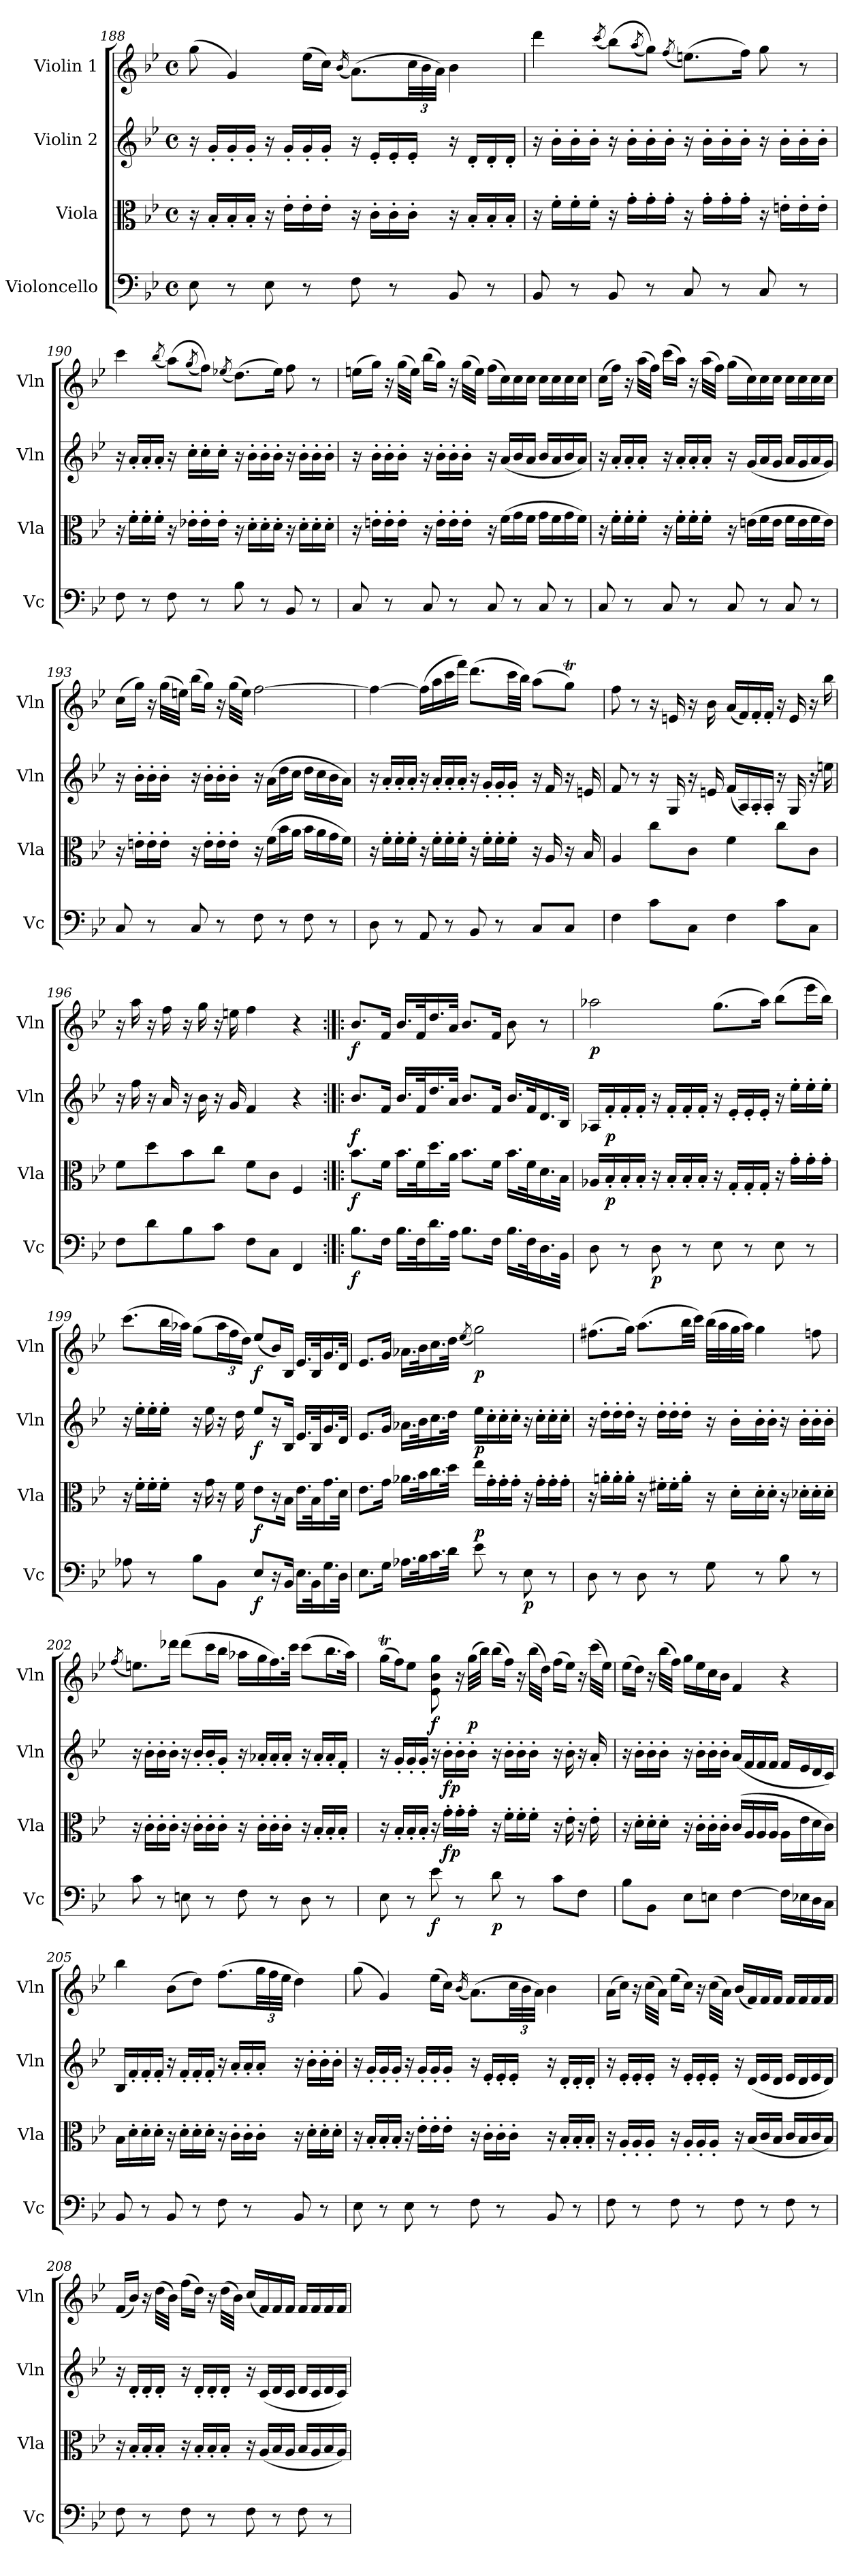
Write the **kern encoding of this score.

**kern	**dynam	**kern	**dynam	**kern	**dynam	**kern	**dynam
*part4	*part4	*part3	*part3	*part2	*part2	*part1	*part1
*staff4	*staff4	*staff3	*staff3	*staff2	*staff2	*staff1	*staff1
*I"Violoncello	*	*I"Viola	*	*I"Violin 2	*	*I"Violin 1	*
*I'Vc	*	*I'Vla	*	*I'Vln	*	*I'Vln	*
*clefF4	*	*clefC3	*	*clefG2	*	*clefG2	*
*k[b-e-]	*	*k[b-e-]	*	*k[b-e-]	*	*k[b-e-]	*
*M4/4	*	*M4/4	*	*M4/4	*	*M4/4	*
*met(c)	*	*met(c)	*	*met(c)	*	*met(c)	*
=188	=188	=188	=188	=188	=188	=188	=188
8E-\	.	16r	.	16r	.	(>8gg\	.
.	.	16B-'/LL	.	16g'/LL	.	.	.
8r	.	16B-'/	.	16g'/	.	4g/)	.
.	.	16B-'/JJ	.	16g'/JJ	.	.	.
8E-\	.	16r	.	16r	.	.	.
.	.	16e-'\LL	.	16g'/LL	.	.	.
8r	.	16e-'\	.	16g'/	.	(>16ee-\LL	.
.	.	16e-'\JJ	.	16g'/JJ	.	16cc\JJ)	.
.	.	.	.	.	.	(<16qb-/	.
8F\	.	16r	.	16r	.	(>8.a\L)	.
.	.	16c'\LL	.	16e-'/LL	.	.	.
8r	.	16c'\	.	16e-'/	.	.	.
*	*	*	*	*	*	*Xbrackettup	*
.	.	16c'\JJ	.	16e-'/JJ	.	48cc\LL	.
.	.	.	.	.	.	48b-\	.
.	.	.	.	.	.	48a\JJJ)	.
8BB-/	.	16r	.	16r	.	4b-\	.
.	.	16B-'/LL	.	16d'/LL	.	.	.
8r	.	16B-'/	.	16d'/	.	.	.
.	.	16B-'/JJ	.	16d'/JJ	.	.	.
!!LO:LB:g=z
=189	=189	=189	=189	=189	=189	=189	=189
8BB-/	.	16r	.	16r	.	4ddd\	.
.	.	16f'\LL	.	16b-'\LL	.	.	.
8r	.	16f'\	.	16b-'\	.	.	.
.	.	16f'\JJ	.	16b-'\JJ	.	.	.
.	.	.	.	.	.	(<8qccc/	.
8BB-/	.	16r	.	16r	.	(>8bb-\L)	.
.	.	16g'\LL	.	16b-'\LL	.	.	.
.	.	.	.	.	.	(<8qaa/	.
8r	.	16g'\	.	16b-'\	.	8gg\J))	.
.	.	16g'\JJ	.	16b-'\JJ	.	.	.
.	.	.	.	.	.	(<8qff/	.
8C/	.	16r	.	16r	.	(>8.een\L)	.
.	.	16g'\LL	.	16b-'\LL	.	.	.
8r	.	16g'\	.	16b-'\	.	.	.
.	.	16g'\JJ	.	16b-'\JJ	.	16ff\Jk)	.
8C/	.	16r	.	16r	.	8gg\	.
.	.	16en'\LL	.	16b-'\LL	.	.	.
8r	.	16e'\	.	16b-'\	.	8r	.
.	.	16e'\JJ	.	16b-'\JJ	.	.	.
=190	=190	=190	=190	=190	=190	=190	=190
8F\	.	16r	.	16r	.	4ccc\	.
.	.	16f'\LL	.	16a'/LL	.	.	.
8r	.	16f'\	.	16a'/	.	.	.
.	.	16f'\JJ	.	16a'/JJ	.	.	.
.	.	.	.	.	.	(<8qbb-/	.
8F\	.	16r	.	16r	.	(>8aa\L)	.
.	.	16e-X'\LL	.	16cc'\LL	.	.	.
.	.	.	.	.	.	(<8qgg/	.
8r	.	16e-'\	.	16cc'\	.	8ff\J))	.
.	.	16e-'\JJ	.	16cc'\JJ	.	.	.
.	.	.	.	.	.	(<8qee-X/	.
8B-\	.	16r	.	16r	.	(>8.dd\L)	.
.	.	16d'\LL	.	16b-'\LL	.	.	.
8r	.	16d'\	.	16b-'\	.	.	.
.	.	16d'\JJ	.	16b-'\JJ	.	16ee-\Jk)	.
8BB-/	.	16r	.	16r	.	8ff\	.
.	.	16d'\LL	.	16b-'\LL	.	.	.
8r	.	16d'\	.	16b-'\	.	8r	.
.	.	16d'\JJ	.	16b-'\JJ	.	.	.
=191	=191	=191	=191	=191	=191	=191	=191
8C/	.	16r	.	16r	.	(>16een\LL	.
.	.	16en'\LL	.	16b-'\LL	.	16gg\JJ)	.
8r	.	16e'\	.	16b-'\	.	16r	.
.	.	16e'\JJ	.	16b-'\JJ	.	(>32gg\LLL	.
.	.	.	.	.	.	32ee\JJJ)	.
8C/	.	16r	.	16r	.	(>16bb-\LL	.
.	.	16e'\LL	.	16b-'\LL	.	16gg\JJ)	.
8r	.	16e'\	.	16b-'\	.	16r	.
.	.	16e'\JJ	.	16b-'\JJ	.	(>32gg\LLL	.
.	.	.	.	.	.	32ee\JJJ)	.
8C/	.	16r	.	16r	.	(>16ff\LL	.
.	.	(>16f\LL	.	(<16a/LL	.	16cc\)	.
8r	.	16g\	.	16b-/	.	16cc\	.
.	.	16f\JJ	.	16a/JJ	.	16cc\JJ	.
8C/	.	16g\LL	.	16b-/LL	.	16cc\LL	.
.	.	16f\	.	16a/	.	16cc\	.
8r	.	16g\	.	16b-/	.	16cc\	.
.	.	16f\JJ)	.	16a/JJ)	.	16cc\JJ	.
!!LO:LB:g=z
=192	=192	=192	=192	=192	=192	=192	=192
8C/	.	16r	.	16r	.	(>16cc\LL	.
.	.	16f'\LL	.	16a'/LL	.	16ff\JJ)	.
8r	.	16f'\	.	16a'/	.	16r	.
.	.	16f'\JJ	.	16a'/JJ	.	(>32aa\LLL	.
.	.	.	.	.	.	32ff\JJJ)	.
8C/	.	16r	.	16r	.	(>16ccc\LL	.
.	.	16f'\LL	.	16a'/LL	.	16aa\JJ)	.
8r	.	16f'\	.	16a'/	.	16r	.
.	.	16f'\JJ	.	16a'/JJ	.	(>32aa\LLL	.
.	.	.	.	.	.	32ff\JJJ)	.
8C/	.	16r	.	16r	.	(>16gg\LL	.
.	.	(>16en\LL	.	(<16g/LL	.	16cc\)	.
8r	.	16f\	.	16a/	.	16cc\	.
.	.	16e\JJ	.	16g/JJ	.	16cc\JJ	.
8C/	.	16f\LL	.	16a/LL	.	16cc\LL	.
.	.	16e\	.	16g/	.	16cc\	.
8r	.	16f\	.	16a/	.	16cc\	.
.	.	16e\JJ)	.	16g/JJ)	.	16cc\JJ	.
=193	=193	=193	=193	=193	=193	=193	=193
8C/	.	16r	.	16r	.	(>16cc\LL	.
.	.	16en'\LL	.	16b-'\LL	.	16gg\JJ)	.
8r	.	16e'\	.	16b-'\	.	16r	.
.	.	16e'\JJ	.	16b-'\JJ	.	(>32gg\LLL	.
.	.	.	.	.	.	32een\JJJ)	.
8C/	.	16r	.	16r	.	(>16bb-\LL	.
.	.	16e'\LL	.	16b-'\LL	.	16gg\JJ)	.
8r	.	16e'\	.	16b-'\	.	16r	.
.	.	16e'\JJ	.	16b-'\JJ	.	(>32gg\LLL	.
.	.	.	.	.	.	32ee\JJJ)	.
8F\	.	16r	.	16r	.	[2ff\	.
.	.	(>16f\LL	.	(>16a\LL	.	.	.
8r	.	16b-\	.	16dd\	.	.	.
.	.	16a\JJ	.	16cc\JJ	.	.	.
8F\	.	16b-\LL	.	16dd\LL	.	.	.
.	.	16a\	.	16cc\	.	.	.
8r	.	16g\	.	16b-\	.	.	.
.	.	16f\JJ)	.	16a\JJ)	.	.	.
=194	=194	=194	=194	=194	=194	=194	=194
*	*	*	*	*	*	*^	*
8D\	.	16r	.	16r	.	4ff\_	4eeen\yy	.
.	.	16f'\LL	.	16a'/LL	.	.	.	.
8r	.	16f'\	.	16a'/	.	.	.	.
.	.	16f'\JJ	.	16a'/JJ	.	.	.	.
8AA/	.	16r	.	16r	.	(>16ff\LL]	4ryy	.
.	.	16f'\LL	.	16a'/LL	.	16aa\	.	.
8r	.	16f'\	.	16a'/	.	16ccc\	.	.
.	.	16f'\JJ	.	16a'/JJ	.	16fff\JJ)	.	.
8BB-/	.	16r	.	16r	.	(>8.ddd\L	16ryy	.
.	.	16f'\LL	.	16g'/LL	.	.	16ryy	.
8r	.	16f'\	.	16g'/	.	.	8ryy	.
.	.	16f'\JJ	.	16g'/JJ	.	32ccc\LL	.	.
.	.	.	.	.	.	32bb-\JJJ)	.	.
8C/L	.	16r	.	16r	.	(>8aa\L	4ryy	.
.	.	16A/	.	16f/	.	.	.	.
8C/J	.	16r	.	16r	.	8ggT\J)	.	.
.	.	16B-/	.	16en/	.	.	.	.
*	*	*	*	*	*	*v	*v	*
!!LO:LB:g=z
=195	=195	=195	=195	=195	=195	=195	=195
4F\	.	4A/	.	8f/	.	8ff\	.
.	.	.	.	8r	.	8r	.
8c\L	.	8cc\L	.	16r	.	16r	.
.	.	.	.	16G/	.	16en/	.
8C\J	.	8c\J	.	16r	.	16r	.
.	.	.	.	16en/	.	16b-\	.
4F\	.	4f\	.	(<16f/LL	.	(<16a/LL	.
.	.	.	.	16A/)	.	16f/)	.
.	.	.	.	16A'/	.	16f'/	.
.	.	.	.	16A'/JJ	.	16f'/JJ	.
8c\L	.	8cc\L	.	16r	.	16r	.
.	.	.	.	16G/	.	16e/	.
8C\J	.	8c\J	.	16r	.	16r	.
.	.	.	.	16een\	.	16bb-\	.
=196	=196	=196	=196	=196	=196	=196	=196
8F\L	.	8f\L	.	16r	.	16r	.
.	.	.	.	16ff\	.	16aa\	.
8d\	.	8dd\	.	16r	.	16r	.
.	.	.	.	16a/	.	16ff\	.
8B-\	.	8b-\	.	16r	.	16r	.
.	.	.	.	16b-\	.	16gg\	.
8c\J	.	8cc\J	.	16r	.	16r	.
.	.	.	.	16g/	.	16een\	.
8F\L	.	8f\L	.	4f/	.	4ff\	.
8C\J	.	8c\J	.	.	.	.	.
4FF/	.	4F/	.	4r	.	4r	.
=197:|!|:	=197:|!|:	=197:|!|:	=197:|!|:	=197:|!|:	=197:|!|:	=197:|!|:	=197:|!|:
!	!LO:DY:b	!	!LO:DY:b	!	!LO:DY:b	!	!LO:DY:b
8.B-\L	f	8.b-\L	f	8.b-/L	f	8.b-/L	f
16F\Jk	.	16f\Jk	.	16f/Jk	.	16f/Jk	.
16.B-\LL	.	16.b-\LL	.	16.b-/LL	.	16.b-/LL	.
32F\K	.	32f\K	.	32f/K	.	32f/K	.
16.d\	.	16.dd\	.	16.dd/	.	16.dd/	.
32A\JJk	.	32a\JJk	.	32a/JJk	.	32a/JJk	.
8.B-\L	.	8.b-\L	.	8.b-/L	.	8.b-/L	.
16F\Jk	.	16f\Jk	.	16f/Jk	.	16f/Jk	.
16.B-\LL	.	16.b-\LL	.	16.b-/LL	.	8b-\	.
32F\K	.	32f\K	.	32f/K	.	.	.
16.D\	.	16.d\	.	16.d/	.	8r	.
32BB-\JJk	.	32B-\JJk	.	32B-/JJk	.	.	.
!!LO:LB:g=z
=198	=198	=198	=198	=198	=198	=198	=198
!	!	!	!	!	!	!	!LO:DY:b
8D\	.	16A-X/LL	.	16A-X/LL	.	2aa-X\	p
!	!	!	!LO:DY:b	!	!LO:DY:b	!	!
.	.	16B-'/	p	16f'/	p	.	.
8r	.	16B-'/	.	16f'/	.	.	.
.	.	16B-'/JJ	.	16f'/JJ	.	.	.
!	!LO:DY:b	!	!	!	!	!	!
8D\	p	16r	.	16r	.	.	.
.	.	16B-'/LL	.	16f'/LL	.	.	.
8r	.	16B-'/	.	16f'/	.	.	.
.	.	16B-'/JJ	.	16f'/JJ	.	.	.
8E-\	.	16r	.	16r	.	(>8.gg\L	.
.	.	16G'/LL	.	16e-'/LL	.	.	.
8r	.	16G'/	.	16e-'/	.	.	.
.	.	16G'/JJ	.	16e-'/JJ	.	16aa-\Jk)	.
8E-\	.	16r	.	16r	.	(>8bb-\L	.
.	.	16g'\LL	.	16ee-'\LL	.	.	.
8r	.	16g'\	.	16ee-'\	.	16eee-\L	.
.	.	16g'\JJ	.	16ee-'\JJ	.	16bb-\JJ)	.
=199	=199	=199	=199	=199	=199	=199	=199
8A-X\	.	16r	.	16r	.	(>8.ccc\L	.
.	.	16f'\LL	.	16ee-'\LL	.	.	.
8r	.	16f'\	.	16ee-'\	.	.	.
.	.	16f'\JJ	.	16ee-'\JJ	.	32bb-\LL	.
.	.	.	.	.	.	32aa-X\JJJ)	.
8B-\L	.	16r	.	16r	.	(>8gg\L	.
.	.	16g\	.	16ee-\	.	.	.
8BB-\J	.	16r	.	16r	.	24aa-\L	.
.	.	.	.	.	.	24ff\	.
.	.	16f\	.	16dd\	.	.	.
.	.	.	.	.	.	24dd\JJ)	.
!	!LO:DY:b	!	!LO:DY:b	!	!LO:DY:b	!	!LO:DY:b
8E-/L	f	8e-\L	f	8ee-/L	f	(<8ee-/L	f
16r	.	16r	.	16r	.	16b-/L)	.
16BB-/Jk	.	16B-\Jk	.	16B-/Jk	.	16B-/JJ	.
16.E-\LL	.	16.e-\LL	.	16.e-/LL	.	16.e-/LL	.
32BB-\K	.	32B-\K	.	32B-/K	.	32B-/K	.
16.G\	.	16.g\	.	16.g/	.	16.g/	.
32D\JJk	.	32d\JJk	.	32d/JJk	.	32d/JJk	.
=200	=200	=200	=200	=200	=200	=200	=200
8.E-\L	.	8.e-\L	.	8.e-/L	.	8.e-/L	.
16G\Jk	.	16g\Jk	.	16g/Jk	.	16g/Jk	.
16.A-X\LL	.	16.a-X\LL	.	16.a-X\LL	.	16.a-X\LL	.
32B-\K	.	32b-\K	.	32b-\K	.	32b-\K	.
16.c\	.	16.cc\	.	16.cc\	.	16.cc\	.
32d\JJk	.	32dd\JJk	.	32dd\JJk	.	32dd\JJk	.
.	.	.	.	.	.	(<8qee-/	.
!	!	!	!LO:DY:b	!	!LO:DY:b	!	!LO:DY:b
8e-\	.	16ee-\LL	p	16ee-\LL	p	2gg\)	p
.	.	16g'\	.	16cc'\	.	.	.
8r	.	16g'\	.	16cc'\	.	.	.
.	.	16g'\JJ	.	16cc'\JJ	.	.	.
!	!LO:DY:b	!	!	!	!	!	!
8E-\	p	16r	.	16r	.	.	.
.	.	16g'\LL	.	16cc'\LL	.	.	.
8r	.	16g'\	.	16cc'\	.	.	.
.	.	16g'\JJ	.	16cc'\JJ	.	.	.
!!LO:PB:g=z
=201	=201	=201	=201	=201	=201	=201	=201
8D\	.	16r	.	16r	.	(>8.ff#X\L	.
.	.	16an'\LL	.	16dd'\LL	.	.	.
8r	.	16a'\	.	16dd'\	.	.	.
.	.	16a'\JJ	.	16dd'\JJ	.	16gg\Jk)	.
8D\	.	16r	.	16r	.	(>8.aa\L	.
.	.	16f#X'\LL	.	16dd'\LL	.	.	.
8r	.	16f#'\	.	16dd'\	.	.	.
.	.	16a'\JJ	.	16dd'\JJ	.	32bb-\LL	.
.	.	.	.	.	.	32ccc\JJJ)	.
8G\	.	16r	.	16r	.	(>32bb-\LLL	.
.	.	.	.	.	.	32aa\	.
.	.	16d'\LL	.	16b-'\LL	.	32gg\	.
.	.	.	.	.	.	32aa\JJJ)	.
8r	.	16d'\	.	16b-'\	.	4gg\	.
.	.	16d'\JJ	.	16b-'\JJ	.	.	.
8B-\	.	16r	.	16r	.	.	.
.	.	16d-X'\LL	.	16b-'\LL	.	.	.
8r	.	16d-'\	.	16b-'\	.	8ffn\	.
.	.	16d-'\JJ	.	16b-'\JJ	.	.	.
=202	=202	=202	=202	=202	=202	=202	=202
.	.	.	.	.	.	(<8qff/	.
8c\	.	16r	.	16r	.	8.een\L)	.
.	.	16c'\LL	.	16b-'\LL	.	.	.
8r	.	16c'\	.	16b-'\	.	.	.
.	.	16c'\JJ	.	16b-'\JJ	.	16ddd-X\Jk	.
8En\	.	16r	.	16r	.	(>8ddd-\L	.
.	.	16c'\LL	.	16b-'/LL	.	.	.
8r	.	16c'\	.	16b-'/	.	16ccc\L	.
.	.	16c'\JJ	.	16g'/JJ	.	16bb-\JJ	.
8F\	.	16r	.	16r	.	16aa-X\LL	.
.	.	16c'\LL	.	16a-X'/LL	.	16gg\	.
8r	.	16c'\	.	16a-'/	.	16.ff\)	.
.	.	16c'\JJ	.	16a-'/JJ	.	.	.
.	.	.	.	.	.	32ccc\JJk	.
8D\	.	16r	.	16r	.	(>8ccc\L	.
.	.	16B-'/LL	.	16a-'/LL	.	.	.
8r	.	16B-'/	.	16a-'/	.	16.bb-\L	.
.	.	16B-'/JJ	.	16f'/JJ	.	.	.
.	.	.	.	.	.	32aa-\JJk)	.
!!LO:LB:g=z
=203	=203	=203	=203	=203	=203	=203	=203
*	*	*	*	*	*	*^	*
8E-\	.	16r	.	16r	.	(>16ggT\LL	32aa-X\yy	.
.	.	.	.	.	.	.	4...ryy	.
.	.	16B-'/LL	.	16g'/LL	.	16ff\J)	.	.
8r	.	16B-'/	.	16g'/	.	8ee-\J	.	.
.	.	16B-'/JJ	.	16g'/JJ	.	.	.	.
!	!LO:DY:b	!	!	!	!	!	!	!LO:DY:b
8e-\	f	16r	.	16r	.	8e-\ 8b-\ 8gg\	.	f
!	!	!	!LO:DY:b	!	!LO:DY:b	!	!	!
.	.	16g'\LL	fp	16b-'\LL	fp	.	.	.
8r	.	16g'\	.	16b-'\	.	16r	.	.
!	!	!	!	!	!	!	!	!LO:DY:b
.	.	16g'\JJ	.	16b-'\JJ	.	(>32gg\LLL	.	p
.	.	.	.	.	.	32bb-\JJJ)	.	.
!	!LO:DY:b	!	!	!	!	!	!	!
8d\	p	16r	.	16r	.	(>16bb-\LL	2ryy	.
.	.	16f'\LL	.	16b-'\LL	.	16ff\JJ)	.	.
8r	.	16f'\	.	16b-'\	.	16r	.	.
.	.	16f'\JJ	.	16b-'\JJ	.	(>32bb-\LLL	.	.
.	.	.	.	.	.	32dd\JJJ)	.	.
8c\L	.	16r	.	16r	.	(>16ff\LL	.	.
.	.	16e-'\	.	16b-'\	.	16ee-\JJ)	.	.
8F\J	.	16r	.	16r	.	16r	.	.
.	.	16e-'\	.	16a'/	.	(>32ccc\LLL	.	.
.	.	.	.	.	.	32ee-\JJJ)	.	.
*	*	*	*	*	*	*v	*v	*
=204	=204	=204	=204	=204	=204	=204	=204
8B-\L	.	16r	.	16r	.	(>16ee-\LL	.
.	.	16d'\LL	.	16b-'\LL	.	16dd\JJ)	.
8BB-\J	.	16d'\	.	16b-'\	.	16r	.
.	.	16d'\JJ	.	16b-'\JJ	.	(>32bb-\LLL	.
.	.	.	.	.	.	32ff\JJJ)	.
8E-\L	.	16r	.	16r	.	16gg\LL	.
.	.	16c'\LL	.	16b-'\LL	.	16ee-\	.
8En\J	.	16c'\	.	16b-'\	.	16cc\	.
.	.	16c'\JJ	.	16b-'\JJ	.	16b-\JJ	.
[4F\	.	(>16c/LL	.	(<16a/LL	.	4f/	.
.	.	16A/	.	16f/	.	.	.
.	.	16A/	.	16f/	.	.	.
.	.	16A/JJ	.	16f/JJ	.	.	.
16F\LL]	.	16A\LL	.	16f/LL	.	4r	.
16E-X\	.	16e-\	.	16e-/	.	.	.
16D\	.	16d\	.	16d/	.	.	.
16C\JJ	.	16c\JJ)	.	16c/JJ)	.	.	.
=205	=205	=205	=205	=205	=205	=205	=205
8BB-/	.	16B-\LL	.	16B-/LL	.	4bb-\	.
.	.	16d'\	.	16f'/	.	.	.
8r	.	16d'\	.	16f'/	.	.	.
.	.	16d'\JJ	.	16f'/JJ	.	.	.
8BB-/	.	16r	.	16r	.	(>8b-\L	.
.	.	16d'\LL	.	16f'/LL	.	.	.
8r	.	16d'\	.	16f'/	.	8dd\J)	.
.	.	16d'\JJ	.	16f'/JJ	.	.	.
8F\	.	16r	.	16r	.	(>8.ff\L	.
.	.	16c'\LL	.	16a'/LL	.	.	.
8r	.	16c'\	.	16a'/	.	.	.
.	.	16c'\JJ	.	16a'/JJ	.	48gg\LL	.
.	.	.	.	.	.	48ff\	.
.	.	.	.	.	.	48ee-\JJJ	.
8BB-/	.	16r	.	16r	.	4dd\)	.
.	.	16d'\LL	.	16b-'\LL	.	.	.
8r	.	16d'\	.	16b-'\	.	.	.
.	.	16d'\JJ	.	16b-'\JJ	.	.	.
!!LO:LB:g=z
=206	=206	=206	=206	=206	=206	=206	=206
8E-\	.	16r	.	16r	.	(>8gg\	.
.	.	16B-'/LL	.	16g'/LL	.	.	.
8r	.	16B-'/	.	16g'/	.	4g/)	.
.	.	16B-'/JJ	.	16g'/JJ	.	.	.
8E-\	.	16r	.	16r	.	.	.
.	.	16e-'\LL	.	16g'/LL	.	.	.
8r	.	16e-'\	.	16g'/	.	(>16ee-\LL	.
.	.	16e-'\JJ	.	16g'/JJ	.	16cc\JJ)	.
.	.	.	.	.	.	(<16qb-/	.
8F\	.	16r	.	16r	.	(>8.a\L)	.
.	.	16c'\LL	.	16e-'/LL	.	.	.
8r	.	16c'\	.	16e-'/	.	.	.
.	.	16c'\JJ	.	16e-'/JJ	.	48cc\LL	.
.	.	.	.	.	.	48b-\	.
.	.	.	.	.	.	48a\JJJ)	.
8BB-/	.	16r	.	16r	.	4b-\	.
.	.	16B-'/LL	.	16d'/LL	.	.	.
8r	.	16B-'/	.	16d'/	.	.	.
.	.	16B-'/JJ	.	16d'/JJ	.	.	.
=207	=207	=207	=207	=207	=207	=207	=207
8F\	.	16r	.	16r	.	(>16a\LL	.
.	.	16A'/LL	.	16e-'/LL	.	16cc\JJ)	.
8r	.	16A'/	.	16e-'/	.	16r	.
.	.	16A'/JJ	.	16e-'/JJ	.	(>32cc\LLL	.
.	.	.	.	.	.	32a\JJJ)	.
8F\	.	16r	.	16r	.	(>16ee-\LL	.
.	.	16A'/LL	.	16e-'/LL	.	16cc\JJ)	.
8r	.	16A'/	.	16e-'/	.	16r	.
.	.	16A'/JJ	.	16e-'/JJ	.	(>32cc\LLL	.
.	.	.	.	.	.	32a\JJJ)	.
8F\	.	16r	.	16r	.	(<16b-/LL	.
.	.	(<16B-/LL	.	(<16d/LL	.	16f/)	.
8r	.	16c/	.	16e-/	.	16f/	.
.	.	16B-/JJ	.	16d/JJ	.	16f/JJ	.
8F\	.	16c/LL	.	16e-/LL	.	16f/LL	.
.	.	16B-/	.	16d/	.	16f/	.
8r	.	16c/	.	16e-/	.	16f/	.
.	.	16B-/JJ)	.	16d/JJ)	.	16f/JJ	.
!!LO:LB:g=z
=208	=208	=208	=208	=208	=208	=208	=208
8F\	.	16r	.	16r	.	(<16f/LL	.
.	.	16B-'/LL	.	16d'/LL	.	16b-/JJ)	.
8r	.	16B-'/	.	16d'/	.	16r	.
.	.	16B-'/JJ	.	16d'/JJ	.	(>32dd\LLL	.
.	.	.	.	.	.	32b-\JJJ)	.
8F\	.	16r	.	16r	.	(>16ff\LL	.
.	.	16B-'/LL	.	16d'/LL	.	16dd\JJ)	.
8r	.	16B-'/	.	16d'/	.	16r	.
.	.	16B-'/JJ	.	16d'/JJ	.	(>32dd\LLL	.
.	.	.	.	.	.	32b-\JJJ)	.
8F\	.	16r	.	16r	.	(<16cc/LL	.
.	.	(<16A/LL	.	(<16c/LL	.	16f/)	.
8r	.	16B-/	.	16d/	.	16f/	.
.	.	16A/JJ	.	16c/JJ	.	16f/JJ	.
8F\	.	16B-/LL	.	16d/LL	.	16f/LL	.
.	.	16A/	.	16c/	.	16f/	.
8r	.	16B-/	.	16d/	.	16f/	.
.	.	16A/JJ)	.	16c/JJ)	.	16f/JJ	.
=	=	=	=	=	=	=	=
*-	*-	*-	*-	*-	*-	*-	*-
